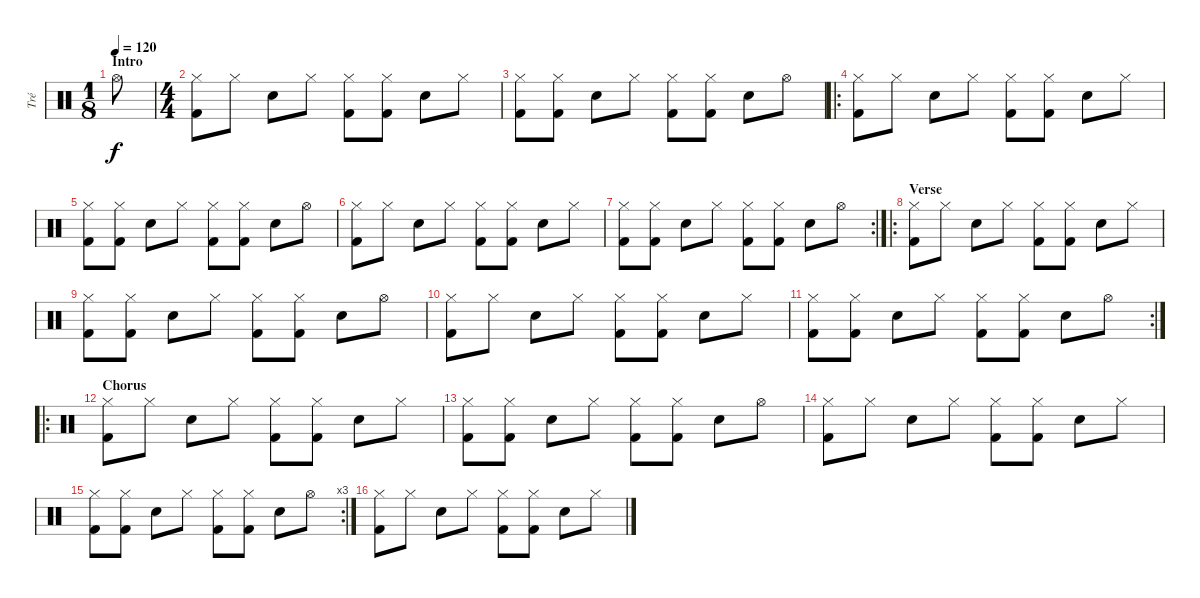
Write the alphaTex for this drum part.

\track ("Tré" "Tré") {instrument percussion}
\staff {score}
\articulation defaults
\ts (1 8)
\section ("" "Intro")
\tempo 120
\clef neutral
\ks c "Hi-Hat (open)".8{dy f}
|
\ts (4 4)
("Hi-Hat (closed)" "Kick (hit) 2").8 "Hi-Hat (closed)".8 "Snare (hit) 2".8 "Hi-Hat (closed)".8 ("Hi-Hat (closed)" "Kick (hit) 2").8 ("Hi-Hat (closed)" "Kick (hit) 2").8 "Snare (hit) 2".8 "Hi-Hat (closed)".8 |
("Hi-Hat (closed)" "Kick (hit) 2").8 ("Hi-Hat (closed)" "Kick (hit) 2").8 "Snare (hit) 2".8 "Hi-Hat (closed)".8 ("Hi-Hat (closed)" "Kick (hit) 2").8 ("Hi-Hat (closed)" "Kick (hit) 2").8 "Snare (hit) 2".8 "Hi-Hat (open)".8 |
\ro
("Hi-Hat (closed)" "Kick (hit) 2").8 "Hi-Hat (closed)".8 "Snare (hit) 2".8 "Hi-Hat (closed)".8 ("Hi-Hat (closed)" "Kick (hit) 2").8 ("Hi-Hat (closed)" "Kick (hit) 2").8 "Snare (hit) 2".8 "Hi-Hat (closed)".8 |
("Hi-Hat (closed)" "Kick (hit) 2").8 ("Hi-Hat (closed)" "Kick (hit) 2").8 "Snare (hit) 2".8 "Hi-Hat (closed)".8 ("Hi-Hat (closed)" "Kick (hit) 2").8 ("Hi-Hat (closed)" "Kick (hit) 2").8 "Snare (hit) 2".8 "Hi-Hat (open)".8 |
("Hi-Hat (closed)" "Kick (hit) 2").8 "Hi-Hat (closed)".8 "Snare (hit) 2".8 "Hi-Hat (closed)".8 ("Hi-Hat (closed)" "Kick (hit) 2").8 ("Hi-Hat (closed)" "Kick (hit) 2").8 "Snare (hit) 2".8 "Hi-Hat (closed)".8 |
\rc 2
("Hi-Hat (closed)" "Kick (hit) 2").8 ("Hi-Hat (closed)" "Kick (hit) 2").8 "Snare (hit) 2".8 "Hi-Hat (closed)".8 ("Hi-Hat (closed)" "Kick (hit) 2").8 ("Hi-Hat (closed)" "Kick (hit) 2").8 "Snare (hit) 2".8 "Hi-Hat (open)".8 |
\ro
\section ("" "Verse")
("Hi-Hat (closed)" "Kick (hit) 2").8 "Hi-Hat (closed)".8 "Snare (hit) 2".8 "Hi-Hat (closed)".8 ("Hi-Hat (closed)" "Kick (hit) 2").8 ("Hi-Hat (closed)" "Kick (hit) 2").8 "Snare (hit) 2".8 "Hi-Hat (closed)".8 |
("Hi-Hat (closed)" "Kick (hit) 2").8 ("Hi-Hat (closed)" "Kick (hit) 2").8 "Snare (hit) 2".8 "Hi-Hat (closed)".8 ("Hi-Hat (closed)" "Kick (hit) 2").8 ("Hi-Hat (closed)" "Kick (hit) 2").8 "Snare (hit) 2".8 "Hi-Hat (open)".8 |
("Hi-Hat (closed)" "Kick (hit) 2").8 "Hi-Hat (closed)".8 "Snare (hit) 2".8 "Hi-Hat (closed)".8 ("Hi-Hat (closed)" "Kick (hit) 2").8 ("Hi-Hat (closed)" "Kick (hit) 2").8 "Snare (hit) 2".8 "Hi-Hat (closed)".8 |
\rc 2
("Hi-Hat (closed)" "Kick (hit) 2").8 ("Hi-Hat (closed)" "Kick (hit) 2").8 "Snare (hit) 2".8 "Hi-Hat (closed)".8 ("Hi-Hat (closed)" "Kick (hit) 2").8 ("Hi-Hat (closed)" "Kick (hit) 2").8 "Snare (hit) 2".8 "Hi-Hat (open)".8 |
\ro
\section ("" "Chorus")
("Hi-Hat (closed)" "Kick (hit) 2").8 "Hi-Hat (closed)".8 "Snare (hit) 2".8 "Hi-Hat (closed)".8 ("Hi-Hat (closed)" "Kick (hit) 2").8 ("Hi-Hat (closed)" "Kick (hit) 2").8 "Snare (hit) 2".8 "Hi-Hat (closed)".8 |
("Hi-Hat (closed)" "Kick (hit) 2").8 ("Hi-Hat (closed)" "Kick (hit) 2").8 "Snare (hit) 2".8 "Hi-Hat (closed)".8 ("Hi-Hat (closed)" "Kick (hit) 2").8 ("Hi-Hat (closed)" "Kick (hit) 2").8 "Snare (hit) 2".8 "Hi-Hat (open)".8 |
("Hi-Hat (closed)" "Kick (hit) 2").8 "Hi-Hat (closed)".8 "Snare (hit) 2".8 "Hi-Hat (closed)".8 ("Hi-Hat (closed)" "Kick (hit) 2").8 ("Hi-Hat (closed)" "Kick (hit) 2").8 "Snare (hit) 2".8 "Hi-Hat (closed)".8 |
\rc 3
("Hi-Hat (closed)" "Kick (hit) 2").8 ("Hi-Hat (closed)" "Kick (hit) 2").8 "Snare (hit) 2".8 "Hi-Hat (closed)".8 ("Hi-Hat (closed)" "Kick (hit) 2").8 ("Hi-Hat (closed)" "Kick (hit) 2").8 "Snare (hit) 2".8 "Hi-Hat (open)".8 |
("Hi-Hat (closed)" "Kick (hit) 2").8 "Hi-Hat (closed)".8 "Snare (hit) 2".8 "Hi-Hat (closed)".8 ("Hi-Hat (closed)" "Kick (hit) 2").8 ("Hi-Hat (closed)" "Kick (hit) 2").8 "Snare (hit) 2".8 "Hi-Hat (closed)".8
